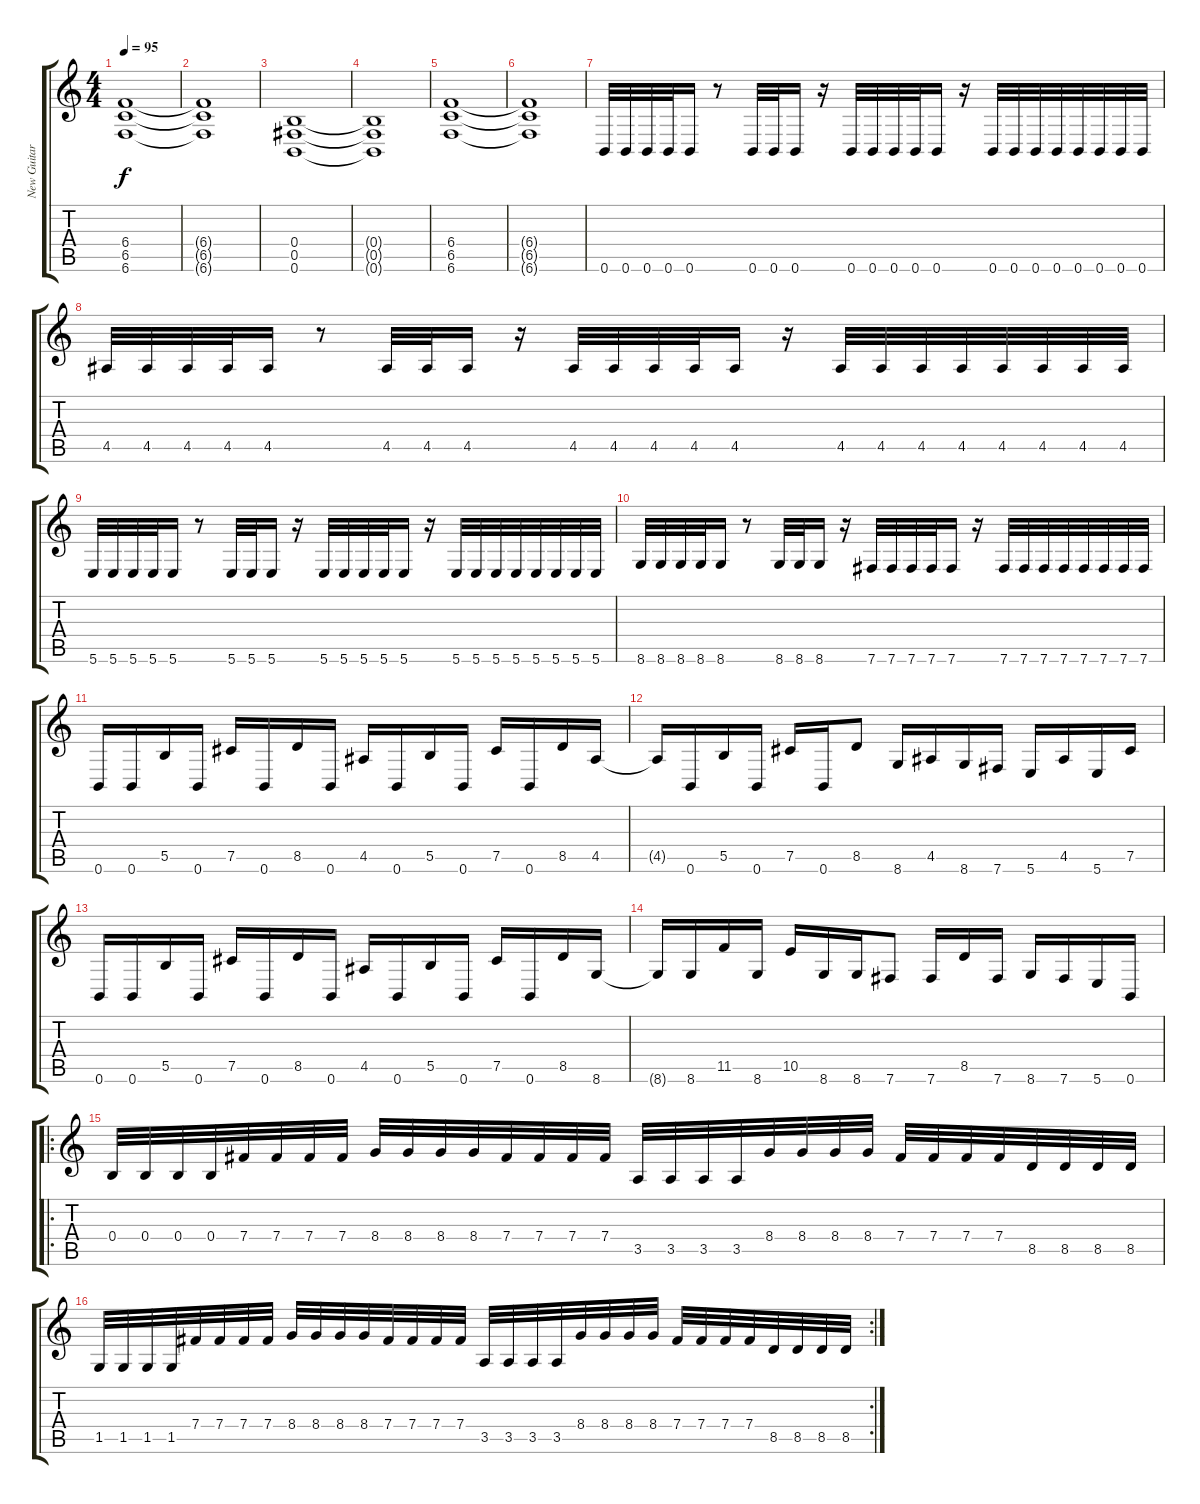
\track ("New Guitar" "New Guitar") {instrument overdrivenguitar}
\staff {score tabs}
\tuning (Db4 Ab3 E3 B2 Gb2 B1) {hide}
\ts (4 4)
\tempo 95
\clef g2
\ks c
(6.4 6.5 6.6).1{dy f} |
(6.4{t} 6.5{t} 6.6{t}).1 |
(0.4 0.5 0.6).1 |
(0.4{t} 0.5{t} 0.6{t}).1 |
(6.4 6.5 6.6).1 |
(6.4{t} 6.5{t} 6.6{t}).1 |
0.6.32 0.6.32 0.6.32 0.6.32 0.6.16 r.8 0.6.32 0.6.32 0.6.16 r.16 0.6.32 0.6.32 0.6.32 0.6.32 0.6.16 r.16 0.6.32 0.6.32 0.6.32 0.6.32 0.6.32 0.6.32 0.6.32 0.6.32 |
4.5.32 4.5.32 4.5.32 4.5.32 4.5.16 r.8 4.5.32 4.5.32 4.5.16 r.16 4.5.32 4.5.32 4.5.32 4.5.32 4.5.16 r.16 4.5.32 4.5.32 4.5.32 4.5.32 4.5.32 4.5.32 4.5.32 4.5.32 |
5.6.32 5.6.32 5.6.32 5.6.32 5.6.16 r.8 5.6.32 5.6.32 5.6.16 r.16 5.6.32 5.6.32 5.6.32 5.6.32 5.6.16 r.16 5.6.32 5.6.32 5.6.32 5.6.32 5.6.32 5.6.32 5.6.32 5.6.32 |
8.6.32 8.6.32 8.6.32 8.6.32 8.6.16 r.8 8.6.32 8.6.32 8.6.16 r.16 7.6.32 7.6.32 7.6.32 7.6.32 7.6.16 r.16 7.6.32 7.6.32 7.6.32 7.6.32 7.6.32 7.6.32 7.6.32 7.6.32 |
0.6.16 0.6.16 5.5.16 0.6.16 7.5.16 0.6.16 8.5.16 0.6.16 4.5.16 0.6.16 5.5.16 0.6.16 7.5.16 0.6.16 8.5.16 4.5.16 |
4.5{t}.16 0.6.16 5.5.16 0.6.16 7.5.16 0.6.16 8.5.8 8.6.16 4.5.16 8.6.16 7.6.16 5.6.16 4.5.16 5.6.16 7.5.16 |
0.6.16 0.6.16 5.5.16 0.6.16 7.5.16 0.6.16 8.5.16 0.6.16 4.5.16 0.6.16 5.5.16 0.6.16 7.5.16 0.6.16 8.5.16 8.6.16 |
8.6{t}.16 8.6.16 11.5.16 8.6.16 10.5.16 8.6.16 8.6.16 7.6.8 7.6.16 8.5.16 7.6.16 8.6.16 7.6.16 5.6.16 0.6.16 |
\ro
0.4.32 0.4.32 0.4.32 0.4.32 7.4.32 7.4.32 7.4.32 7.4.32 8.4.32 8.4.32 8.4.32 8.4.32 7.4.32 7.4.32 7.4.32 7.4.32 3.5.32 3.5.32 3.5.32 3.5.32 8.4.32 8.4.32 8.4.32 8.4.32 7.4.32 7.4.32 7.4.32 7.4.32 8.5.32 8.5.32 8.5.32 8.5.32 |
\rc 2
1.5.32 1.5.32 1.5.32 1.5.32 7.4.32 7.4.32 7.4.32 7.4.32 8.4.32 8.4.32 8.4.32 8.4.32 7.4.32 7.4.32 7.4.32 7.4.32 3.5.32 3.5.32 3.5.32 3.5.32 8.4.32 8.4.32 8.4.32 8.4.32 7.4.32 7.4.32 7.4.32 7.4.32 8.5.32 8.5.32 8.5.32 8.5.32
